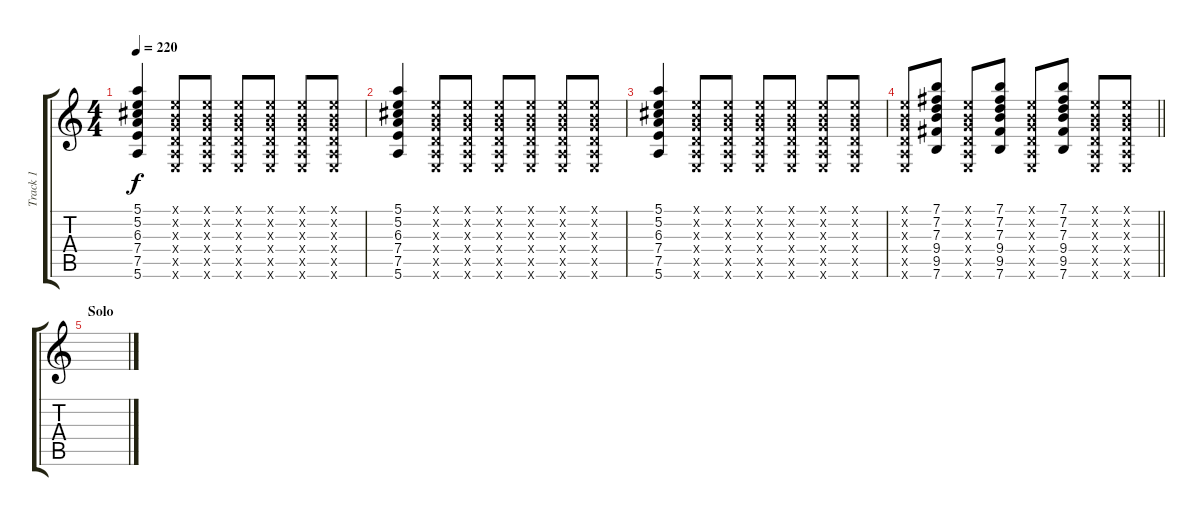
\track ("Track 1" "Track 1") {instrument electricguitarclean}
\staff {score tabs}
\tuning (E4 B3 G3 D3 A2 E2) {hide}
\ts (4 4)
\tempo 220
\clef g2
\ks c
(5.1 5.2 6.3 7.4 7.5 5.6).4{dy f} (0.1{x} 0.2{x} 0.3{x} 0.4{x} 0.5{x} 0.6{x}).8 (0.1{x} 0.2{x} 0.3{x} 0.4{x} 0.5{x} 0.6{x}).8 (0.1{x} 0.2{x} 0.3{x} 0.4{x} 0.5{x} 0.6{x}).8 (0.1{x} 0.2{x} 0.3{x} 0.4{x} 0.5{x} 0.6{x}).8 (0.1{x} 0.2{x} 0.3{x} 0.4{x} 0.5{x} 0.6{x}).8 (0.1{x} 0.2{x} 0.3{x} 0.4{x} 0.5{x} 0.6{x}).8 |
(5.1 5.2 6.3 7.4 7.5 5.6).4 (0.1{x} 0.2{x} 0.3{x} 0.4{x} 0.5{x} 0.6{x}).8 (0.1{x} 0.2{x} 0.3{x} 0.4{x} 0.5{x} 0.6{x}).8 (0.1{x} 0.2{x} 0.3{x} 0.4{x} 0.5{x} 0.6{x}).8 (0.1{x} 0.2{x} 0.3{x} 0.4{x} 0.5{x} 0.6{x}).8 (0.1{x} 0.2{x} 0.3{x} 0.4{x} 0.5{x} 0.6{x}).8 (0.1{x} 0.2{x} 0.3{x} 0.4{x} 0.5{x} 0.6{x}).8 |
(5.1 5.2 6.3 7.4 7.5 5.6).4 (0.1{x} 0.2{x} 0.3{x} 0.4{x} 0.5{x} 0.6{x}).8 (0.1{x} 0.2{x} 0.3{x} 0.4{x} 0.5{x} 0.6{x}).8 (0.1{x} 0.2{x} 0.3{x} 0.4{x} 0.5{x} 0.6{x}).8 (0.1{x} 0.2{x} 0.3{x} 0.4{x} 0.5{x} 0.6{x}).8 (0.1{x} 0.2{x} 0.3{x} 0.4{x} 0.5{x} 0.6{x}).8 (0.1{x} 0.2{x} 0.3{x} 0.4{x} 0.5{x} 0.6{x}).8 |
\barLineRight lightlight
(0.1{x} 0.2{x} 0.3{x} 0.4{x} 0.5{x} 0.6{x}).8 (7.1 7.2 7.3 9.4 9.5 7.6).8 (0.1{x} 0.2{x} 0.3{x} 0.4{x} 0.5{x} 0.6{x}).8 (7.1 7.2 7.3 9.4 9.5 7.6).8 (0.1{x} 0.2{x} 0.3{x} 0.4{x} 0.5{x} 0.6{x}).8 (7.1 7.2 7.3 9.4 9.5 7.6).8 (0.1{x} 0.2{x} 0.3{x} 0.4{x} 0.5{x} 0.6{x}).8 (0.1{x} 0.2{x} 0.3{x} 0.4{x} 0.5{x} 0.6{x}).8 |
\section ("" "Solo")
